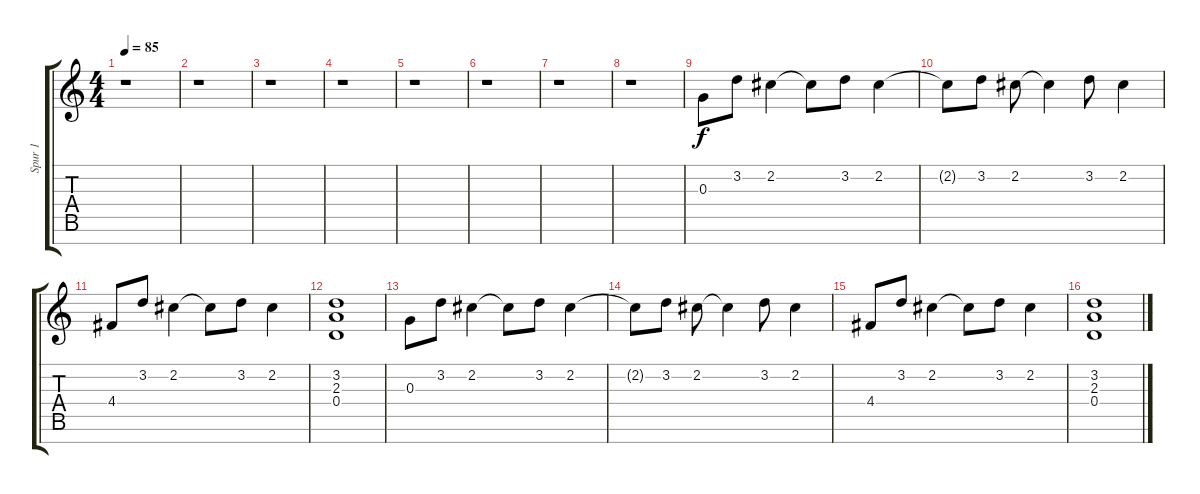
\track ("Spur 1" "Spur 1") {instrument distortionguitar}
\staff {score tabs}
\tuning (E4 B3 G3 D3 A2 E2 B1) {hide}
\ts (4 4)
\tempo 85
\clef g2
\ks c
r.1{dy f} |
r.1 |
r.1 |
r.1 |
r.1 |
r.1 |
r.1 |
r.1 |
0.3.8{volume 13} 3.2.8 2.2.4 2.2{t}.8 3.2.8 2.2.4 |
2.2{t}.8 3.2.8 2.2.8 2.2{t}.4 3.2.8 2.2.4 |
4.4.8 3.2.8 2.2.4 2.2{t}.8 3.2.8 2.2.4 |
(3.2 2.3 0.4).1{volume 5} |
0.3.8{volume 13} 3.2.8 2.2.4 2.2{t}.8 3.2.8 2.2.4 |
2.2{t}.8 3.2.8 2.2.8 2.2{t}.4 3.2.8 2.2.4 |
4.4.8 3.2.8 2.2.4 2.2{t}.8 3.2.8 2.2.4 |
(3.2 2.3 0.4).1{volume 5}
